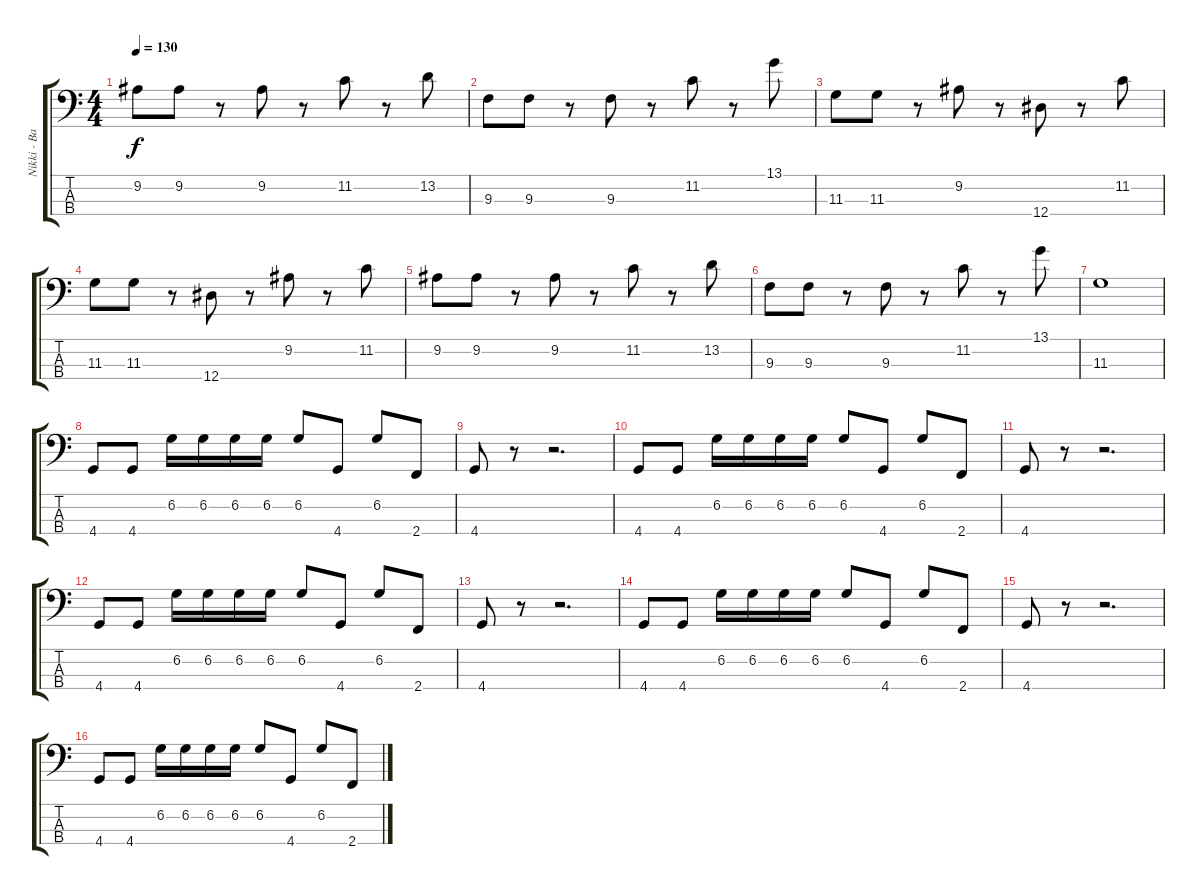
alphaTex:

\track ("Nikki - Bass" "Nikki - Ba") {instrument electricbassfinger}
\staff {score tabs}
\tuning (Gb2 Db2 Ab1 Eb1) {hide}
\ts (4 4)
\tempo 130
\clef f4
\ks c
9.2.8{dy f} 9.2.8 r.8 9.2.8 r.8 11.2.8 r.8 13.2.8 |
9.3.8 9.3.8 r.8 9.3.8 r.8 11.2.8 r.8 13.1.8 |
11.3.8 11.3.8 r.8 9.2.8 r.8 12.4.8 r.8 11.2.8 |
11.3.8 11.3.8 r.8 12.4.8 r.8 9.2.8 r.8 11.2.8 |
9.2.8 9.2.8 r.8 9.2.8 r.8 11.2.8 r.8 13.2.8 |
9.3.8 9.3.8 r.8 9.3.8 r.8 11.2.8 r.8 13.1.8 |
11.3.1 |
4.4.8 4.4.8 6.2.16 6.2.16 6.2.16 6.2.16 6.2.8 4.4.8 6.2.8 2.4.8 |
4.4.8 r.8 r.2{d} |
4.4.8 4.4.8 6.2.16 6.2.16 6.2.16 6.2.16 6.2.8 4.4.8 6.2.8 2.4.8 |
4.4.8 r.8 r.2{d} |
4.4.8 4.4.8 6.2.16 6.2.16 6.2.16 6.2.16 6.2.8 4.4.8 6.2.8 2.4.8 |
4.4.8 r.8 r.2{d} |
4.4.8 4.4.8 6.2.16 6.2.16 6.2.16 6.2.16 6.2.8 4.4.8 6.2.8 2.4.8 |
4.4.8 r.8 r.2{d} |
4.4.8 4.4.8 6.2.16 6.2.16 6.2.16 6.2.16 6.2.8 4.4.8 6.2.8 2.4.8
